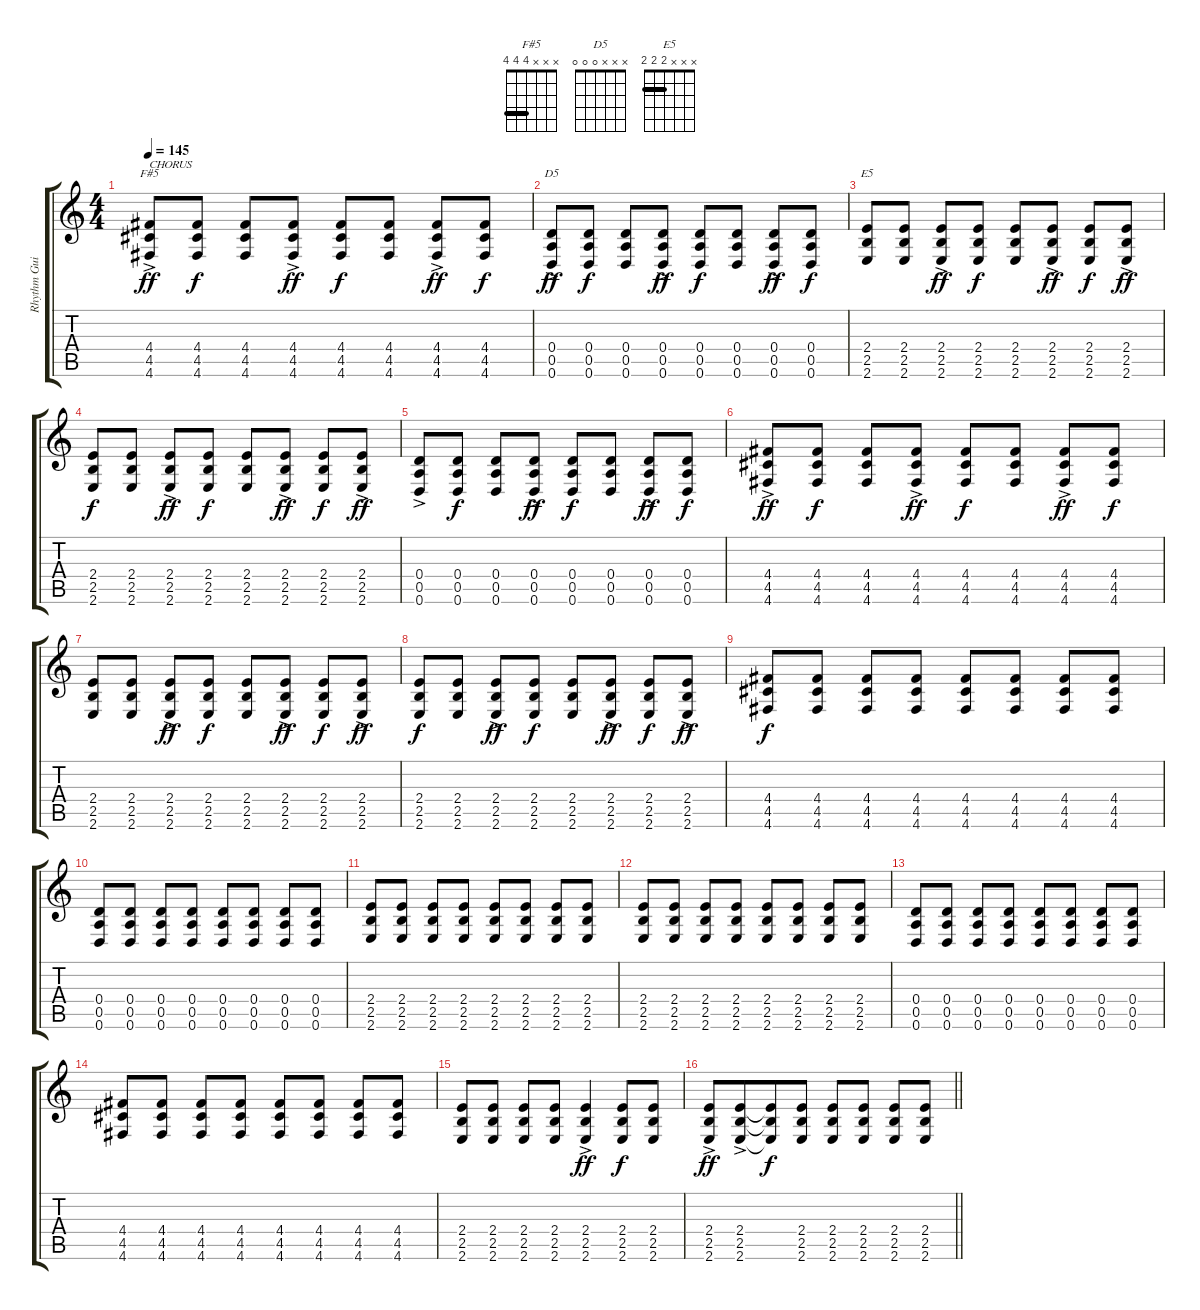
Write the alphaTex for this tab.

\track ("Rhythm Guitar (Sean)" "Rhythm Gui") {instrument overdrivenguitar}
\staff {score tabs}
\tuning (E4 B3 G3 D3 A2 D2) {hide}
\chord ("F#5" x x x 4 4 4) {barre 4}
\chord ("D5" x x x 0 0 0)
\chord ("E5" x x x 2 2 2) {barre 2}
\ts (4 4)
\tempo 145
\clef g2
\ks c
(4.4{ac} 4.5{ac} 4.6{ac}).8{ch "F#5" txt "CHORUS " dy ff} (4.4 4.5 4.6).8{dy f} (4.4 4.5 4.6).8 (4.4{ac} 4.5{ac} 4.6{ac}).8{dy ff} (4.4 4.5 4.6).8{dy f} (4.4 4.5 4.6).8 (4.4{ac} 4.5{ac} 4.6{ac}).8{dy ff} (4.4 4.5 4.6).8{dy f} |
(0.4{ac} 0.5{ac} 0.6{ac}).8{ch "D5" dy ff} (0.4 0.5 0.6).8{dy f} (0.4 0.5 0.6).8 (0.4{ac} 0.5{ac} 0.6{ac}).8{dy ff} (0.4 0.5 0.6).8{dy f} (0.4 0.5 0.6).8 (0.4{ac} 0.5{ac} 0.6{ac}).8{dy ff} (0.4 0.5 0.6).8{dy f} |
(2.4 2.5 2.6).8{ch "E5"} (2.4 2.5 2.6).8 (2.4{ac} 2.5{ac} 2.6{ac}).8{dy ff beam merge} (2.4 2.5 2.6).8{dy f} (2.4 2.5 2.6).8 (2.4{ac} 2.5{ac} 2.6{ac}).8{dy ff} (2.4 2.5 2.6).8{dy f beam merge} (2.4{ac} 2.5{ac} 2.6{ac}).8{dy ff} |
(2.4 2.5 2.6).8{dy f} (2.4 2.5 2.6).8 (2.4{ac} 2.5{ac} 2.6{ac}).8{dy ff beam merge} (2.4 2.5 2.6).8{dy f} (2.4 2.5 2.6).8 (2.4{ac} 2.5{ac} 2.6{ac}).8{dy ff} (2.4 2.5 2.6).8{dy f beam merge} (2.4{ac} 2.5{ac} 2.6{ac}).8{dy ff} |
(0.4{ac} 0.5{ac} 0.6{ac}).8 (0.4 0.5 0.6).8{dy f} (0.4 0.5 0.6).8 (0.4{ac} 0.5{ac} 0.6{ac}).8{dy ff} (0.4 0.5 0.6).8{dy f} (0.4 0.5 0.6).8 (0.4{ac} 0.5{ac} 0.6{ac}).8{dy ff} (0.4 0.5 0.6).8{dy f} |
(4.4{ac} 4.5{ac} 4.6{ac}).8{dy ff} (4.4 4.5 4.6).8{dy f} (4.4 4.5 4.6).8 (4.4{ac} 4.5{ac} 4.6{ac}).8{dy ff} (4.4 4.5 4.6).8{dy f} (4.4 4.5 4.6).8 (4.4{ac} 4.5{ac} 4.6{ac}).8{dy ff} (4.4 4.5 4.6).8{dy f} |
(2.4 2.5 2.6).8 (2.4 2.5 2.6).8 (2.4{ac} 2.5{ac} 2.6{ac}).8{dy ff beam merge} (2.4 2.5 2.6).8{dy f} (2.4 2.5 2.6).8 (2.4{ac} 2.5{ac} 2.6{ac}).8{dy ff} (2.4 2.5 2.6).8{dy f beam merge} (2.4{ac} 2.5{ac} 2.6{ac}).8{dy ff} |
(2.4 2.5 2.6).8{dy f} (2.4 2.5 2.6).8 (2.4{ac} 2.5{ac} 2.6{ac}).8{dy ff beam merge} (2.4 2.5 2.6).8{dy f} (2.4 2.5 2.6).8 (2.4{ac} 2.5{ac} 2.6{ac}).8{dy ff} (2.4 2.5 2.6).8{dy f beam merge} (2.4{ac} 2.5{ac} 2.6{ac}).8{dy ff} |
(4.4 4.5 4.6).8{dy f} (4.4 4.5 4.6).8 (4.4 4.5 4.6).8 (4.4 4.5 4.6).8 (4.4 4.5 4.6).8 (4.4 4.5 4.6).8 (4.4 4.5 4.6).8 (4.4 4.5 4.6).8 |
(0.4 0.5 0.6).8 (0.4 0.5 0.6).8 (0.4 0.5 0.6).8 (0.4 0.5 0.6).8 (0.4 0.5 0.6).8 (0.4 0.5 0.6).8 (0.4 0.5 0.6).8 (0.4 0.5 0.6).8 |
(2.4 2.5 2.6).8 (2.4 2.5 2.6).8 (2.4 2.5 2.6).8{beam merge} (2.4 2.5 2.6).8 (2.4 2.5 2.6).8 (2.4 2.5 2.6).8 (2.4 2.5 2.6).8{beam merge} (2.4 2.5 2.6).8 |
(2.4 2.5 2.6).8 (2.4 2.5 2.6).8 (2.4 2.5 2.6).8{beam merge} (2.4 2.5 2.6).8 (2.4 2.5 2.6).8 (2.4 2.5 2.6).8 (2.4 2.5 2.6).8{beam merge} (2.4 2.5 2.6).8 |
(0.4 0.5 0.6).8 (0.4 0.5 0.6).8 (0.4 0.5 0.6).8 (0.4 0.5 0.6).8 (0.4 0.5 0.6).8 (0.4 0.5 0.6).8 (0.4 0.5 0.6).8 (0.4 0.5 0.6).8 |
(4.4 4.5 4.6).8 (4.4 4.5 4.6).8 (4.4 4.5 4.6).8 (4.4 4.5 4.6).8 (4.4 4.5 4.6).8 (4.4 4.5 4.6).8 (4.4 4.5 4.6).8 (4.4 4.5 4.6).8 |
(2.4 2.5 2.6).8 (2.4 2.5 2.6).8 (2.4 2.5 2.6).8{beam merge} (2.4 2.5 2.6).8 (2.4{ac} 2.5{ac} 2.6{ac}).4{dy ff} (2.4 2.5 2.6).8{dy f} (2.4 2.5 2.6).8 |
\barLineRight lightlight
(2.4{ac} 2.5{ac} 2.6).8{dy ff} (2.4{ac} 2.5{ac} 2.6{ac}).8{beam merge} (2.4{t} 2.5{t} 2.6{t}).8{dy f} (2.4 2.5 2.6).8 (2.4 2.5 2.6).8 (2.4 2.5 2.6).8 (2.4 2.5 2.6).8{beam merge} (2.4 2.5 2.6).8
